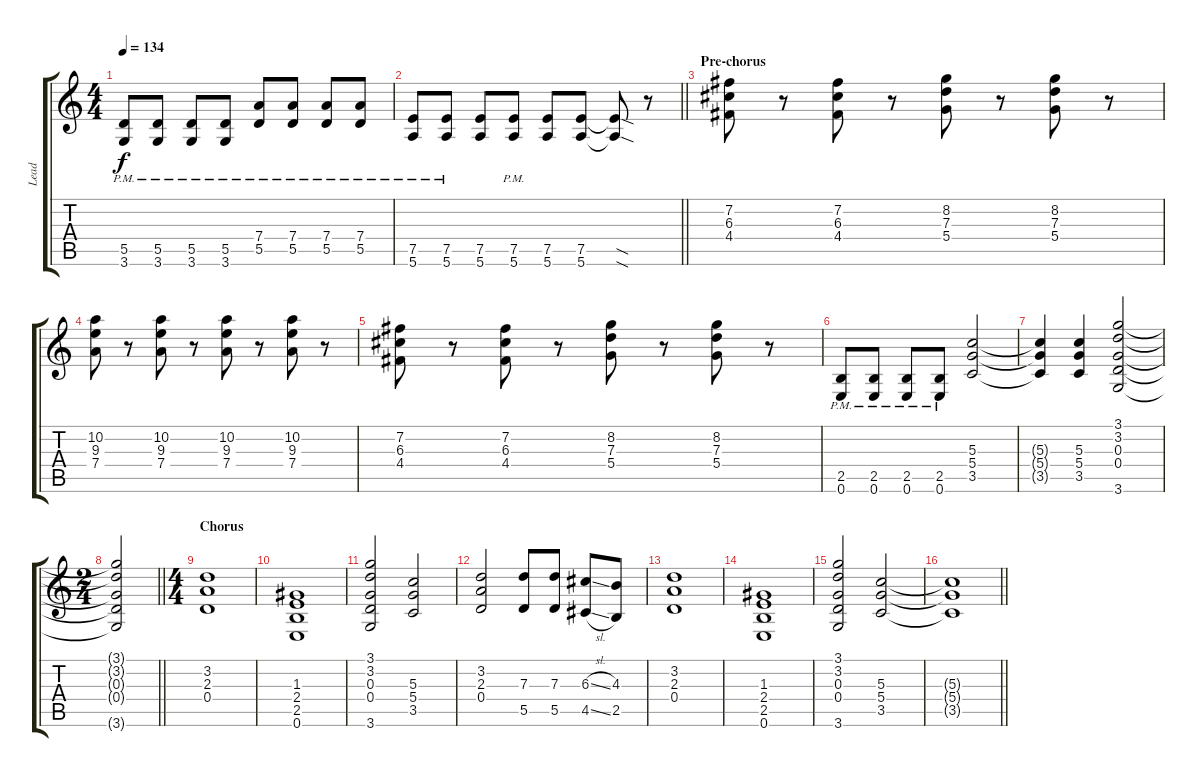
\track ("Lead" "Lead") {instrument overdrivenguitar}
\staff {score tabs}
\tuning (E4 B3 G3 D3 A2 E2) {hide}
\ts (4 4)
\tempo 134
\clef g2
\ks c
(5.5{pm} 3.6{pm}).8{dy f} (5.5{pm} 3.6{pm}).8 (5.5{pm} 3.6{pm}).8 (5.5{pm} 3.6{pm}).8 (7.4{pm} 5.5{pm}).8 (7.4{pm} 5.5{pm}).8 (7.4{pm} 5.5{pm}).8 (7.4{pm} 5.5{pm}).8 |
\barLineRight lightlight
(7.5{pm} 5.6{pm}).8 (7.5{pm} 5.6{pm}).8 (7.5 5.6).8 (7.5{pm} 5.6{pm}).8 (7.5 5.6).8 (7.5 5.6).8 (7.5{sod t} 5.6{sod t}).8 r.8 |
\section ("" "Pre-chorus")
(7.2 6.3 4.4).8 r.8 (7.2 6.3 4.4).8 r.8 (8.2 7.3 5.4).8 r.8 (8.2 7.3 5.4).8 r.8 |
(10.2 9.3 7.4).8 r.8 (10.2 9.3 7.4).8 r.8 (10.2 9.3 7.4).8 r.8 (10.2 9.3 7.4).8 r.8 |
(7.2 6.3 4.4).8 r.8 (7.2 6.3 4.4).8 r.8 (8.2 7.3 5.4).8 r.8 (8.2 7.3 5.4).8 r.8 |
(2.5{pm} 0.6{pm}).8 (2.5{pm} 0.6{pm}).8 (2.5{pm} 0.6{pm}).8 (2.5{pm} 0.6{pm}).8 (5.3 5.4 3.5).2 |
(5.3{t} 5.4{t} 3.5{t}).4 (5.3 5.4 3.5).4 (3.1 3.2 0.3 0.4 3.6).2 |
\ts (2 4)
\barLineRight lightlight
(3.1{t} 3.2{t} 0.3{t} 0.4{t} 3.6{t}).2 |
\ts (4 4)
\section ("" "Chorus")
(3.2 2.3 0.4).1 |
(1.3 2.4 2.5 0.6).1 |
(3.1 3.2 0.3 0.4 3.6).2 (5.3 5.4 3.5).2 |
(3.2 2.3 0.4).2 (7.3 5.5).8 (7.3 5.5).8 (6.3{sl} 4.5{sl}).8 (4.3 2.5).8 |
(3.2 2.3 0.4).1 |
(1.3 2.4 2.5 0.6).1 |
(3.1 3.2 0.3 0.4 3.6).2 (5.3 5.4 3.5).2 |
\barLineRight lightlight
(5.3{t} 5.4{t} 3.5{t}).1
